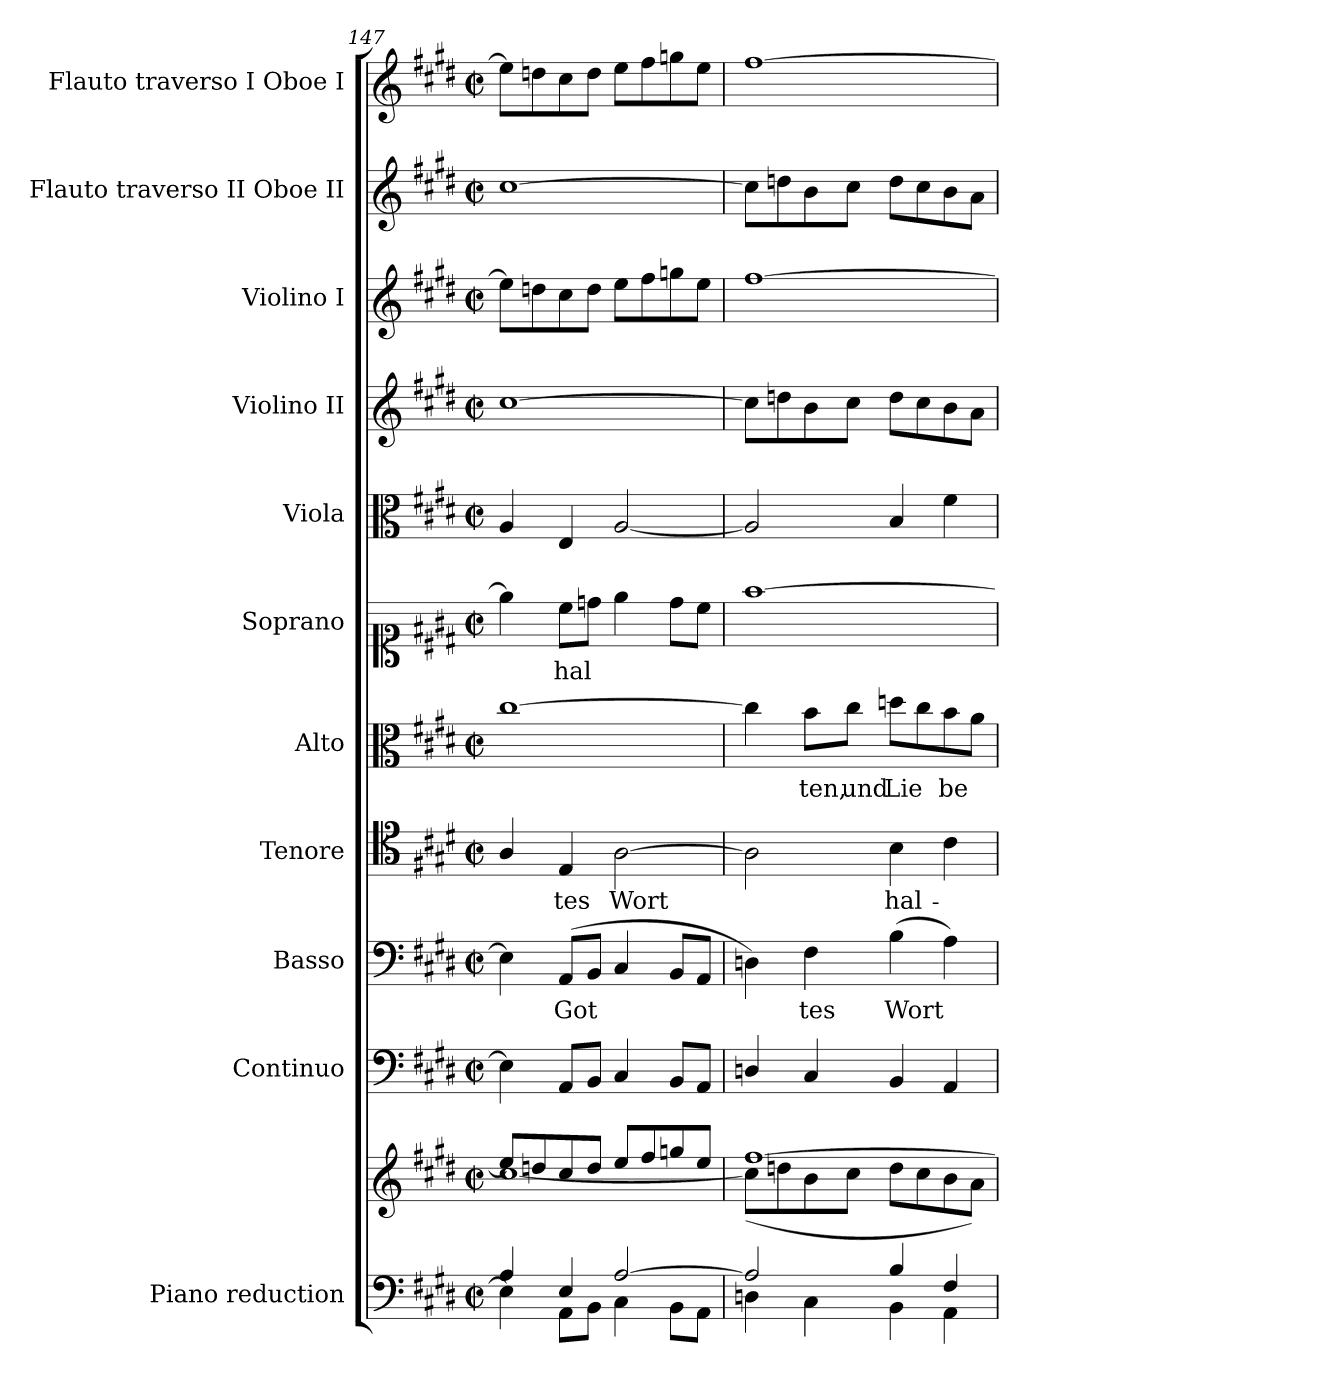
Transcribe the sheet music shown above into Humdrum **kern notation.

**kern	**kern	**kern	**kern	**text	**kern	**text	**kern	**text	**kern	**text	**kern	**kern	**kern	**kern	**kern
*part11	*part11	*part10	*part9	*part9	*part8	*part8	*part7	*part7	*part6	*part6	*part5	*part4	*part3	*part2	*part1
*staff12	*staff11	*staff10	*staff9	*staff9	*staff8	*staff8	*staff7	*staff7	*staff6	*staff6	*staff5	*staff4	*staff3	*staff2	*staff1
*I"Piano reduction	*	*I"Continuo	*I"Basso	*	*I"Tenore	*	*I"Alto	*	*I"Soprano	*	*I"Viola	*I"Violino II	*I"Violino I	*I"Flauto traverso II Oboe II	*I"Flauto traverso I Oboe I
*I'Pno	*	*	*	*	*	*	*	*	*	*	*	*	*	*I'Ob	*I'Ob
*clefF4	*clefG2	*clefF4	*clefF4	*	*clefC4	*	*clefC3	*	*clefC1	*	*clefC3	*clefG2	*clefG2	*clefG2	*clefG2
*k[f#c#g#d#]	*k[f#c#g#d#]	*k[f#c#g#d#]	*k[f#c#g#d#]	*	*k[f#c#g#d#]	*	*k[f#c#g#d#]	*	*k[f#c#g#d#]	*	*k[f#c#g#d#]	*k[f#c#g#d#]	*k[f#c#g#d#]	*k[f#c#g#d#]	*k[f#c#g#d#]
*M2/2	*M2/2	*M2/2	*M2/2	*	*M2/2	*	*M2/2	*	*M2/2	*	*M2/2	*M2/2	*M2/2	*M2/2	*M2/2
*met(c|)	*met(c|)	*met(c|)	*met(c|)	*	*met(c|)	*	*met(c|)	*	*met(c|)	*	*met(c|)	*met(c|)	*met(c|)	*met(c|)	*met(c|)
=147	=147	=147	=147	=147	=147	=147	=147	=147	=147	=147	=147	=147	=147	=147	=147
*^	*^	*	*	*	*	*	*	*	*	*	*	*	*	*	*
!	!	!	!	!	!	!	!	!	!	!LO:LY:b	!	!	!	!	!	!	!
4A/	4E\]	8ee/L]	[1cc#	4E\]	4E\]	.	4A/	.	[1cc#	--	4ee\]	.	4A/	[1cc#	8ee\L]	[1cc#	8ee\L]
.	.	8ddn/	.	.	.	.	.	.	.	.	.	.	.	.	8ddn\	.	8ddn\
!	!	!	!	!	!	!LO:LY:b	!	!LO:LY:b	!	!	!	!LO:LY:b	!	!	!	!	!
4E/	8AA\L	8cc#/	.	8AA/L	(<8AA/L	Got	4E/	tes	.	.	8cc#\L	hal	4E/	.	8cc#\	.	8cc#\
.	8BB\J	8dd/J	.	8BB/J	8BB/J	.	.	.	.	.	8ddn\J	.	.	.	8dd\J	.	8dd\J
!	!	!	!	!	!	!	!	!LO:LY:b	!	!	!	!	!	!	!	!	!
[2A/	4C#\	8ee/L	.	4C#/	4C#/	.	[2A\	Wort	.	.	4ee\	.	[2A/	.	8ee\L	.	8ee\L
.	.	8ff#/	.	.	.	.	.	.	.	.	.	.	.	.	8ff#\	.	8ff#\
.	8BB\L	8ggn/	.	8BB/L	8BB/L	.	.	.	.	.	8dd\L	.	.	.	8ggn\	.	8ggn\
.	8AA\J	8ee/J	.	8AA/J	8AA/J	.	.	.	.	.	8cc#\J	.	.	.	8ee\J	.	8ee\J
=148	=148	=148	=148	=148	=148	=148	=148	=148	=148	=148	=148	=148	=148	=148	=148	=148	=148
!	!	!	!	!	!	!	!	!	!	!	!	!LO:LY:b	!	!	!	!	!
2A/]	4Dn\	[1ff#	(<8cc#\L]	4Dn/	4Dn\)	.	2A\]	.	4cc#\]	.	[1ff#	--	2A/]	8cc#\L]	[1ff#	8cc#\L]	[1ff#
.	.	.	8ddn\	.	.	.	.	.	.	.	.	.	.	8ddn\	.	8ddn\	.
!	!	!	!	!	!	!LO:LY:b	!	!	!	!LO:LY:b	!	!	!	!	!	!	!
.	4C#\	.	8b\	4C#/	4F#\	tes	.	.	8b\L	ten,	.	.	.	8b\	.	8b\	.
!	!	!	!	!	!	!	!	!	!	!LO:LY:b	!	!	!	!	!	!	!
.	.	.	8cc#\J	.	.	.	.	.	8cc#\J	und	.	.	.	8cc#\J	.	8cc#\J	.
!	!	!	!	!	!	!LO:LY:b	!	!LO:LY:b	!	!LO:LY:b	!	!	!	!	!	!	!
4B/	4BB\	.	8dd\L	4BB/	(>4B\	Wort	4B\	hal-	8ddn\L	Lie	.	.	4B/	8dd\L	.	8dd\L	.
.	.	.	8cc#\	.	.	.	.	.	8cc#\	.	.	.	.	8cc#\	.	8cc#\	.
!	!	!	!	!	!	!	!	!	!	!LO:LY:b	!	!	!	!	!	!	!
4F#/	4AA\	.	8b\	4AA/	4A\)	.	4c#\	.	8b\	be	.	.	4f#\	8b\	.	8b\	.
.	.	.	8a\J)	.	.	.	.	.	8a\J	.	.	.	.	8a\J	.	8a\J	.
*v	*v	*	*	*	*	*	*	*	*	*	*	*	*	*	*	*	*
*	*v	*v	*	*	*	*	*	*	*	*	*	*	*	*	*	*
=	=	=	=	=	=	=	=	=	=	=	=	=	=	=	=
*-	*-	*-	*-	*-	*-	*-	*-	*-	*-	*-	*-	*-	*-	*-	*-
